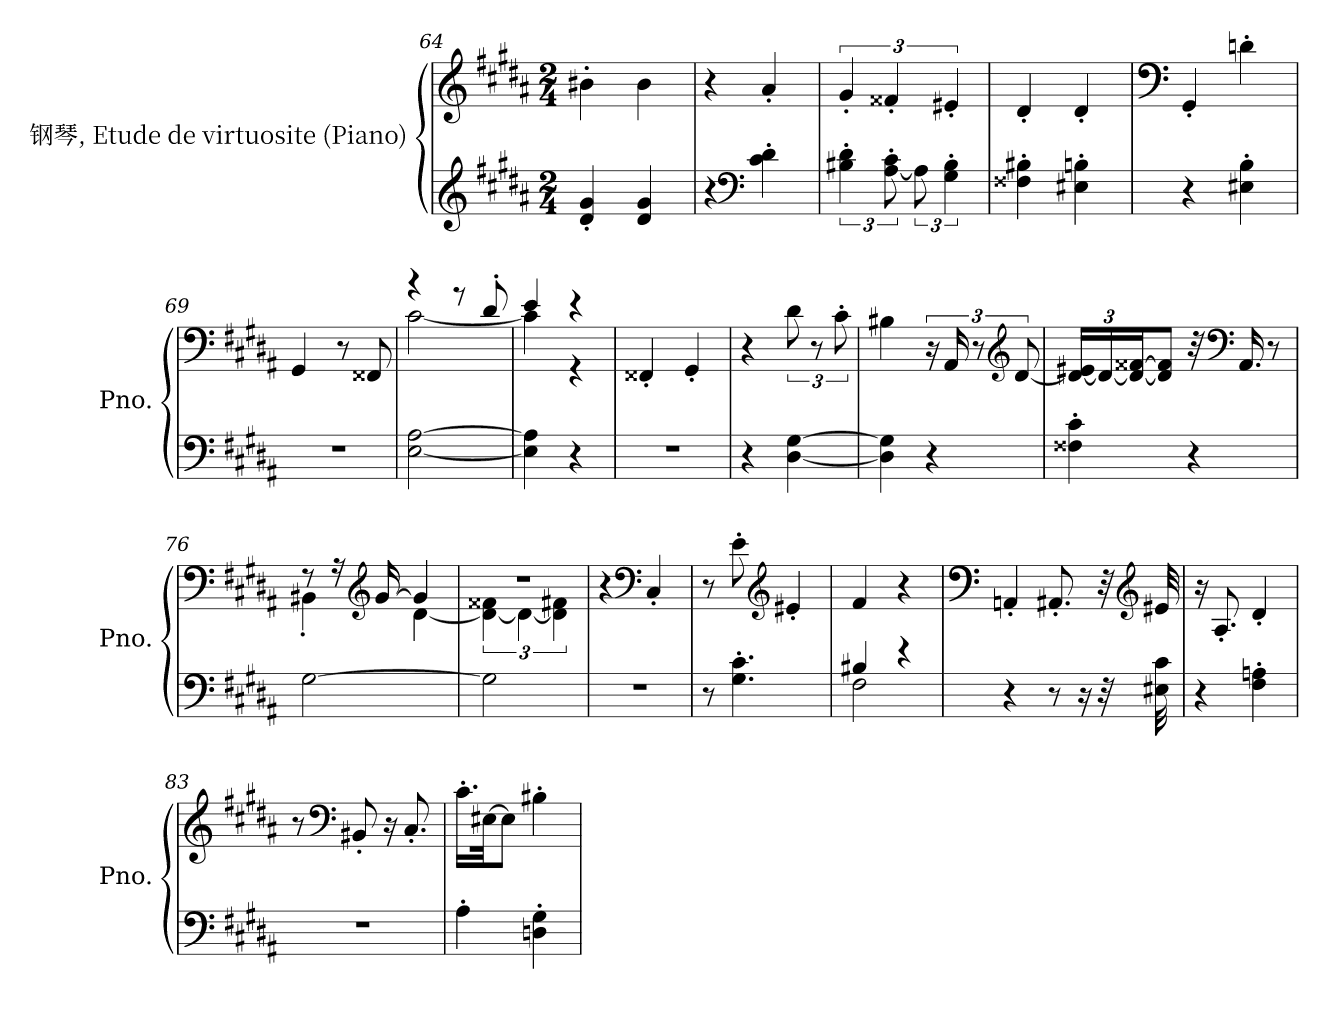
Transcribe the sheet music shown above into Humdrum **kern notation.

**kern	**kern
*part1	*part1
*staff2	*staff1
*I"钢琴, Etude de virtuosite (Piano)	*
*I'Pno.	*
!!LO:LB:g=z
*clefG2	*clefG2
*k[f#c#g#d#a#]	*k[f#c#g#d#a#]
*M2/4	*M2/4
=64	=64
4d#/' 4g#/'	4b#X'\
4d#/ 4g#/	4b#\
=65	=65
4r	4r
*clefF4	*
4c#\' 4d#\'	4a#'/
=66	=66
6B#X\' 6d#\'	6g#'/
[12A#\' 12c#\'	6f##X'/
12A#\]	.
6G#\' 6B#\'	6e#X'/
=67	=67
4F##X\' 4B#X\'	4d#'/
4E#X\' 4Bn\'	4d#'/
=68	=68
*	*clefF4
4r	4GG#'/
4E#X\' 4B\'	4dn'\
=69	=69
2r	4GG#/
.	8r
.	8FF##X/
=70	=70
*	*^
[2E\ [2A#\	4r	[2c#\
.	8r	.
.	8d#'/	.
=71	=71	=71
4E\] 4A#\]	4e/	4c#\]
4r	4r	4r
*	*v	*v
=72	=72
2r	4FF##X'/
.	4GG#'/
!!LO:LB:g=z
=73	=73
4r	4r
[4D#\ [4G#\	12d#\
.	12r
.	12c#'\
=74	=74
4D#\] 4G#\]	4B#X\
4r	24r
.	24AA#/
.	12r
*	*clefG2
.	[12d#/
=75	=75
*	*Xbrackettup
4F##X\' 4c#\'	24d#/_ 24e#X/LL
.	24d#/_
.	24d#/_ [24f##X/J
.	8d#/] 8f##/]J
4r	32r
*	*clefF4
.	16.AA#/
.	8r
=76	=76
*	*^
[2G#\	8r	4BB#X'\
.	16r	.
*	*clefG2	*
.	[16g#/	.
.	4g#/]	[4d#\
=77	=77	=77
*	*	*brackettup
2G#\]	2r	6d#\_ 6f##X\
.	.	6d#\_
.	.	6d#\] 6f#X\
*	*v	*v
!!LO:PB:g=z
=78	=78
2r	4r
*	*clefF4
.	4C#'/
=79	=79
8r	8r
4.G#\' 4.c#\'	8e'\
*	*clefG2
.	4e#X'/
=80	=80
*^	*
4B#X/	2F#\	4f#/
4r	.	4r
*v	*v	*
=81	=81
*	*clefF4
4r	4AAn'/
8r	8.AA#X'/
16r	.
32r	32r
*	*clefG2
32E#X\ 32c#\	32e#X/
=82	=82
4r	16r
.	8.A#'/
4F#\' 4An\'	4d#'/
=83	=83
2r	8r
*	*clefF4
.	8BB#X'/
.	16r
.	8.C#'/
!!LO:LB:g=z
=84	=84
4A#'\	16.c#'\LL
.	[32E#X\JK
.	8E#\J]
4Dn\' 4G#\'	4B#X'\
=	=
*-	*-
